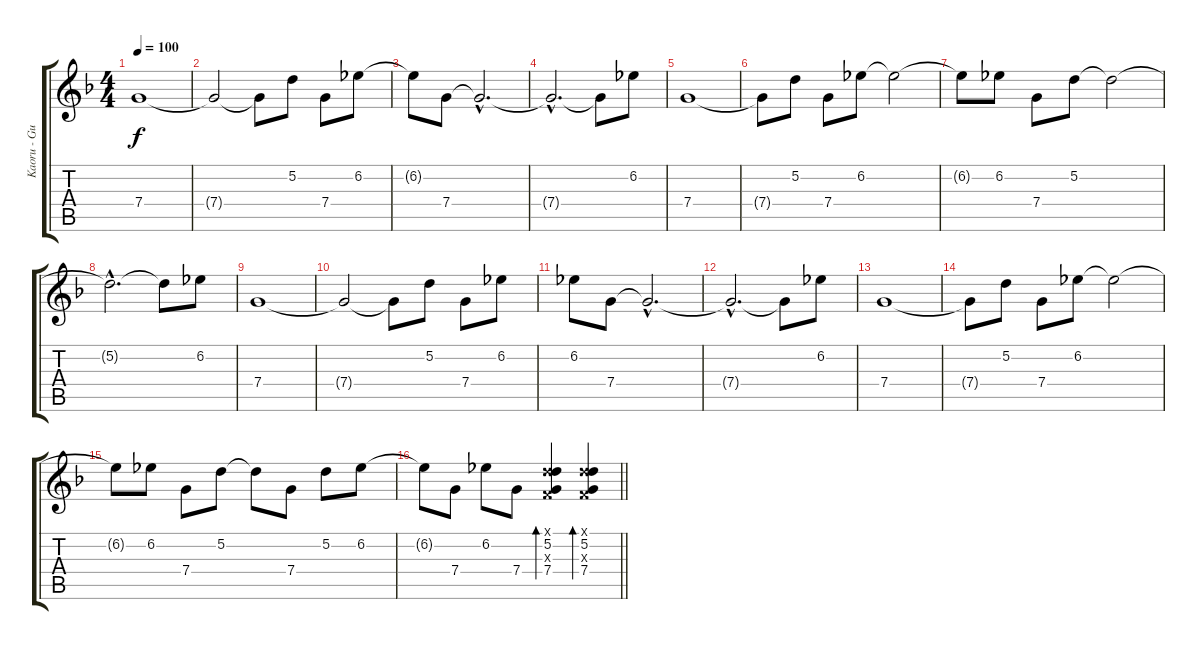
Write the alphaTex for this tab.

\track ("Kaoru - Guitar 1" "Kaoru - Gu") {instrument acousticguitarsteel}
\staff {score tabs}
\tuning (D4 A3 F3 C3 G2 D2) {hide}
\ts (4 4)
\tempo 100
\clef g2
\ks f
7.4.1{dy f} |
7.4{t}.2 7.4{t}.8 5.2.8 7.4.8 6.2.8 |
6.2{t}.8 7.4.8 7.4{hac t}.2{d} |
7.4{hac t}.2{d} 7.4{t}.8 6.2.8 |
7.4.1 |
7.4{t}.8 5.2.8 7.4.8 6.2.8 6.2{t}.2 |
6.2{t}.8 6.2.8 7.4.8 5.2.8 5.2{t}.2 |
5.2{hac t}.2{d} 5.2{t}.8 6.2.8 |
7.4.1 |
7.4{t}.2 7.4{t}.8 5.2.8 7.4.8 6.2.8 |
6.2.8 7.4.8 7.4{hac t}.2{d} |
7.4{hac t}.2{d} 7.4{t}.8 6.2.8 |
7.4.1 |
7.4{t}.8 5.2.8 7.4.8 6.2.8 6.2{t}.2 |
6.2{t}.8 6.2.8 7.4.8 5.2.8 5.2{t}.8 7.4.8 5.2.8 6.2.8 |
\barLineRight lightlight
6.2{t}.8 7.4.8 6.2.8 7.4.8 (0.1{x} 5.2 0.3{x} 7.4).4{bd 240} (0.1{x} 5.2 0.3{x} 7.4).4{bd 240}
